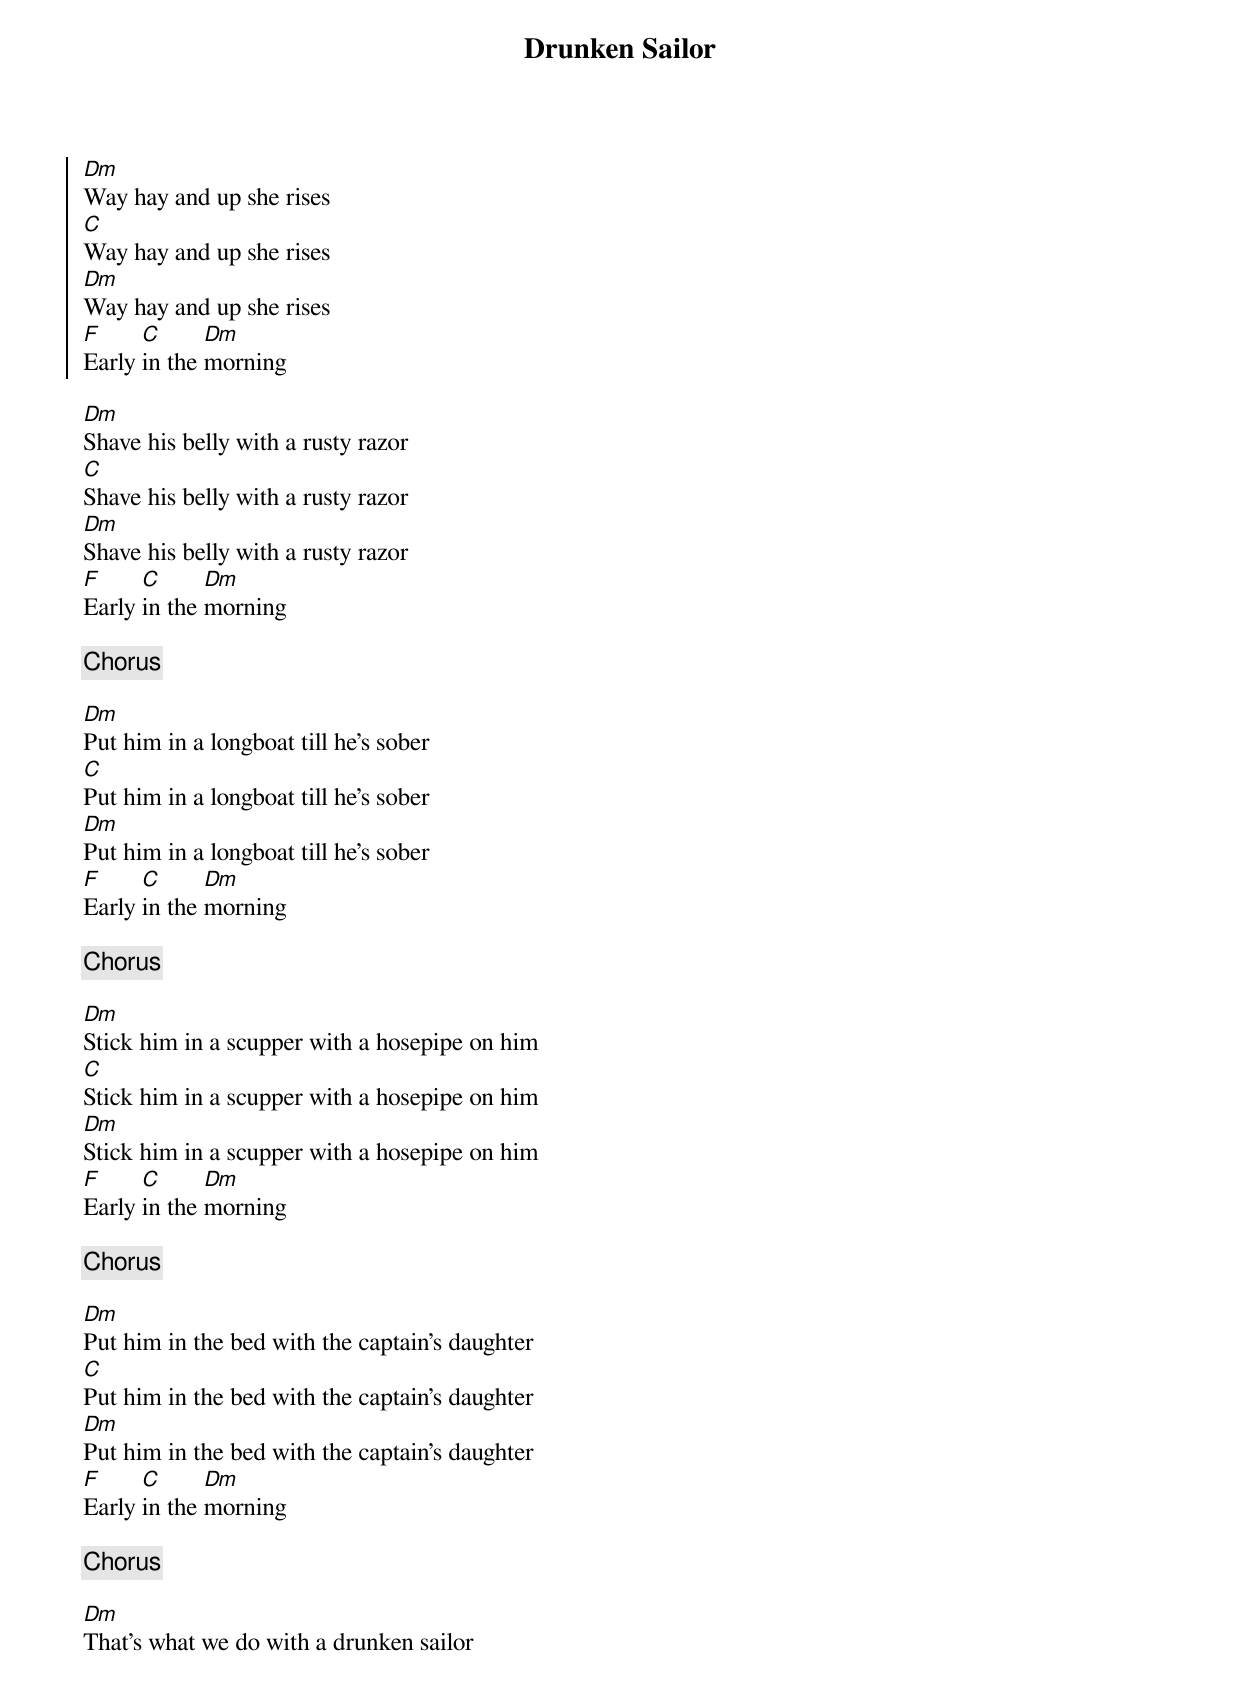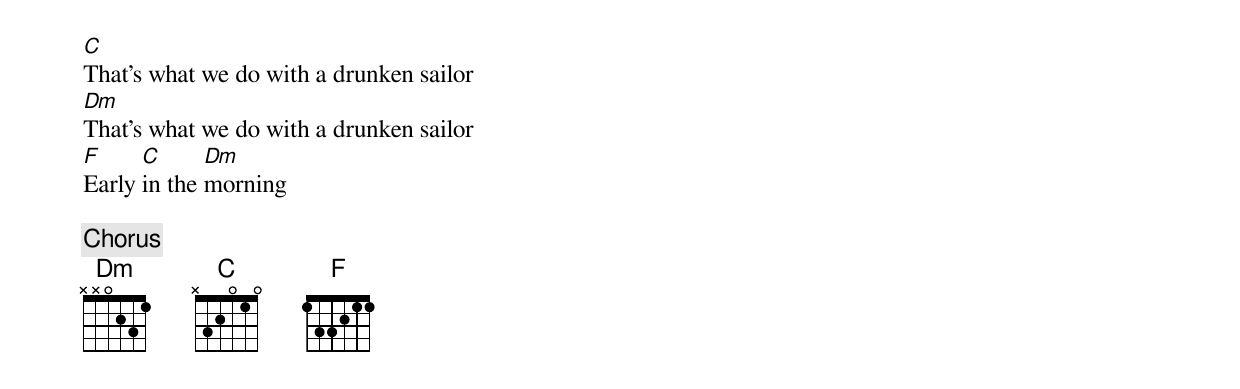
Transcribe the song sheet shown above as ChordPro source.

{title: Drunken Sailor}
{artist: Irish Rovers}
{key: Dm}
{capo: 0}
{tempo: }
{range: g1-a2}
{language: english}
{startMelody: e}
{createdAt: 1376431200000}
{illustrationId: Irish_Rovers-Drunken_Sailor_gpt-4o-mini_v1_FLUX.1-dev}
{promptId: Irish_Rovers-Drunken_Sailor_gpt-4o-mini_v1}

{start_of_chorus}
[Dm]Way hay and up she rises
[C]Way hay and up she rises
[Dm]Way hay and up she rises
[F]Early [C]in the [Dm]morning
{end_of_chorus}

{start_of_verse}
[Dm]Shave his belly with a rusty razor
[C]Shave his belly with a rusty razor
[Dm]Shave his belly with a rusty razor
[F]Early [C]in the [Dm]morning
{end_of_verse}

{chorus}

{start_of_verse}
[Dm]Put him in a longboat till he's sober
[C]Put him in a longboat till he's sober
[Dm]Put him in a longboat till he's sober
[F]Early [C]in the [Dm]morning
{end_of_verse}

{chorus}

{start_of_verse}
[Dm]Stick him in a scupper with a hosepipe on him
[C]Stick him in a scupper with a hosepipe on him
[Dm]Stick him in a scupper with a hosepipe on him
[F]Early [C]in the [Dm]morning
{end_of_verse}

{chorus}

{start_of_verse}
[Dm]Put him in the bed with the captain's daughter
[C]Put him in the bed with the captain's daughter
[Dm]Put him in the bed with the captain's daughter
[F]Early [C]in the [Dm]morning
{end_of_verse}

{chorus}

{start_of_verse}
[Dm]That's what we do with a drunken sailor
[C]That's what we do with a drunken sailor
[Dm]That's what we do with a drunken sailor
[F]Early [C]in the [Dm]morning
{end_of_verse}

{chorus}
